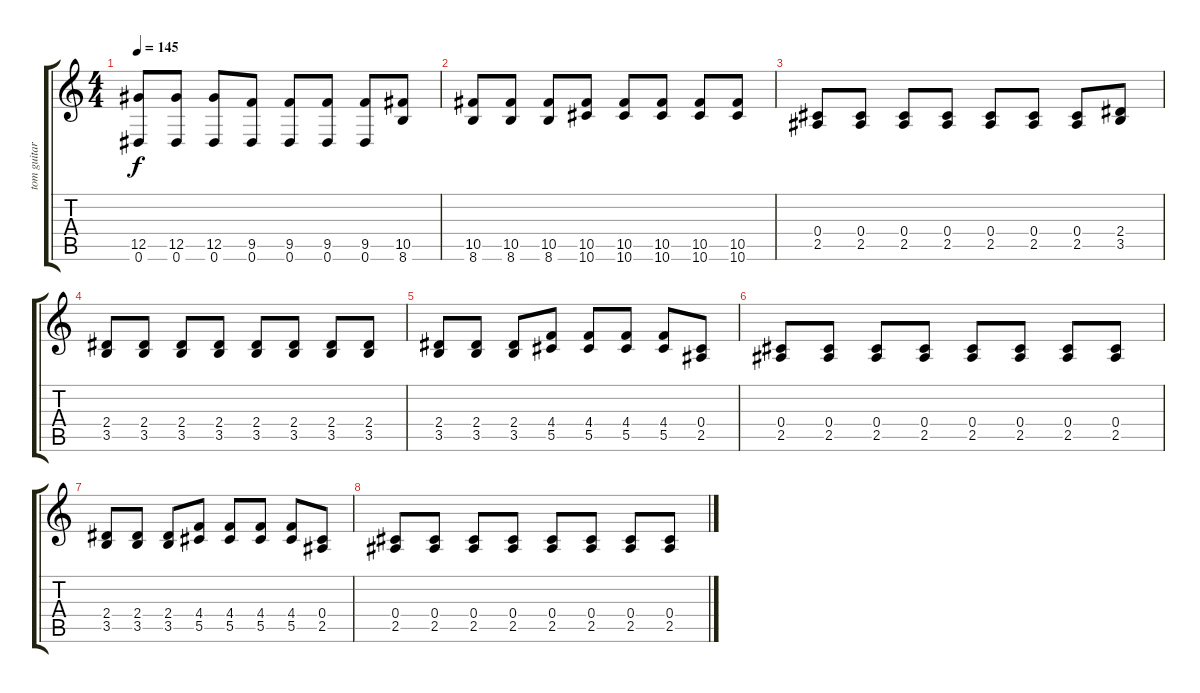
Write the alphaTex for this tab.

\track ("tom guitar clean" "tom guitar") {instrument electricguitarclean}
\staff {score tabs}
\tuning (Eb4 Bb3 Gb3 Db3 Ab2 Eb2) {hide}
\ts (4 4)
\tempo 145
\clef g2
\ks c
(12.5 0.6).8{dy f} (12.5 0.6).8 (12.5 0.6).8 (9.5 0.6).8 (9.5 0.6).8 (9.5 0.6).8 (9.5 0.6).8 (10.5 8.6).8 |
(10.5 8.6).8 (10.5 8.6).8 (10.5 8.6).8 (10.5 10.6).8 (10.5 10.6).8 (10.5 10.6).8 (10.5 10.6).8 (10.5 10.6).8 |
(0.4 2.5).8 (0.4 2.5).8 (0.4 2.5).8 (0.4 2.5).8 (0.4 2.5).8 (0.4 2.5).8 (0.4 2.5).8 (2.4 3.5).8 |
(2.4 3.5).8 (2.4 3.5).8 (2.4 3.5).8 (2.4 3.5).8 (2.4 3.5).8 (2.4 3.5).8 (2.4 3.5).8 (2.4 3.5).8 |
(2.4 3.5).8 (2.4 3.5).8 (2.4 3.5).8 (4.4 5.5).8 (4.4 5.5).8 (4.4 5.5).8 (4.4 5.5).8 (0.4 2.5).8 |
(0.4 2.5).8 (0.4 2.5).8 (0.4 2.5).8 (0.4 2.5).8 (0.4 2.5).8 (0.4 2.5).8 (0.4 2.5).8 (0.4 2.5).8 |
(2.4 3.5).8 (2.4 3.5).8 (2.4 3.5).8 (4.4 5.5).8 (4.4 5.5).8 (4.4 5.5).8 (4.4 5.5).8 (0.4 2.5).8 |
(0.4 2.5).8 (0.4 2.5).8 (0.4 2.5).8 (0.4 2.5).8 (0.4 2.5).8 (0.4 2.5).8 (0.4 2.5).8 (0.4 2.5).8
